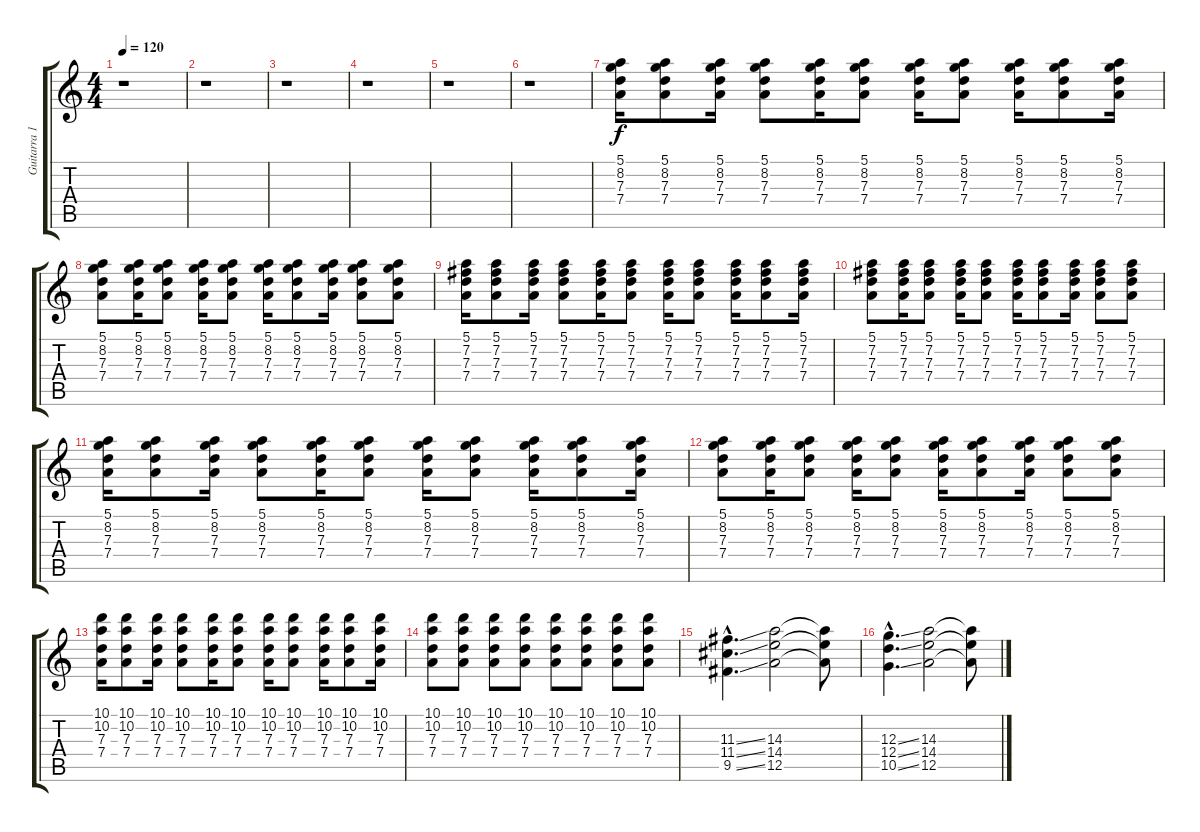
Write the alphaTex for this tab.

\track ("Guitarra 1" "Guitarra 1") {instrument distortionguitar}
\staff {score tabs}
\tuning (E4 B3 G3 D3 A2 E2) {hide}
\ts (4 4)
\tempo 120
\clef g2
\ks c
r.1{dy f} |
r.1 |
r.1 |
r.1 |
r.1 |
r.1 |
(5.1 8.2 7.3 7.4).16 (5.1 8.2 7.3 7.4).8 (5.1 8.2 7.3 7.4).16 (5.1 8.2 7.3 7.4).8 (5.1 8.2 7.3 7.4).16 (5.1 8.2 7.3 7.4).8 (5.1 8.2 7.3 7.4).16 (5.1 8.2 7.3 7.4).8 (5.1 8.2 7.3 7.4).16 (5.1 8.2 7.3 7.4).8 (5.1 8.2 7.3 7.4).16 |
(5.1 8.2 7.3 7.4).8 (5.1 8.2 7.3 7.4).16 (5.1 8.2 7.3 7.4).8 (5.1 8.2 7.3 7.4).16 (5.1 8.2 7.3 7.4).8 (5.1 8.2 7.3 7.4).16 (5.1 8.2 7.3 7.4).8 (5.1 8.2 7.3 7.4).16 (5.1 8.2 7.3 7.4).8 (5.1 8.2 7.3 7.4).8 |
(5.1 7.2 7.3 7.4).16 (5.1 7.2 7.3 7.4).8 (5.1 7.2 7.3 7.4).16 (5.1 7.2 7.3 7.4).8 (5.1 7.2 7.3 7.4).16 (5.1 7.2 7.3 7.4).8 (5.1 7.2 7.3 7.4).16 (5.1 7.2 7.3 7.4).8 (5.1 7.2 7.3 7.4).16 (5.1 7.2 7.3 7.4).8 (5.1 7.2 7.3 7.4).16 |
(5.1 7.2 7.3 7.4).8 (5.1 7.2 7.3 7.4).16 (5.1 7.2 7.3 7.4).8 (5.1 7.2 7.3 7.4).16 (5.1 7.2 7.3 7.4).8 (5.1 7.2 7.3 7.4).16 (5.1 7.2 7.3 7.4).8 (5.1 7.2 7.3 7.4).16 (5.1 7.2 7.3 7.4).8 (5.1 7.2 7.3 7.4).8 |
(5.1 8.2 7.3 7.4).16 (5.1 8.2 7.3 7.4).8 (5.1 8.2 7.3 7.4).16 (5.1 8.2 7.3 7.4).8 (5.1 8.2 7.3 7.4).16 (5.1 8.2 7.3 7.4).8 (5.1 8.2 7.3 7.4).16 (5.1 8.2 7.3 7.4).8 (5.1 8.2 7.3 7.4).16 (5.1 8.2 7.3 7.4).8 (5.1 8.2 7.3 7.4).16 |
(5.1 8.2 7.3 7.4).8 (5.1 8.2 7.3 7.4).16 (5.1 8.2 7.3 7.4).8 (5.1 8.2 7.3 7.4).16 (5.1 8.2 7.3 7.4).8 (5.1 8.2 7.3 7.4).16 (5.1 8.2 7.3 7.4).8 (5.1 8.2 7.3 7.4).16 (5.1 8.2 7.3 7.4).8 (5.1 8.2 7.3 7.4).8 |
(10.1 10.2 7.3 7.4).16 (10.1 10.2 7.3 7.4).8 (10.1 10.2 7.3 7.4).16 (10.1 10.2 7.3 7.4).8 (10.1 10.2 7.3 7.4).16 (10.1 10.2 7.3 7.4).8 (10.1 10.2 7.3 7.4).16 (10.1 10.2 7.3 7.4).8 (10.1 10.2 7.3 7.4).16 (10.1 10.2 7.3 7.4).8 (10.1 10.2 7.3 7.4).16 |
(10.1 10.2 7.3 7.4).8 (10.1 10.2 7.3 7.4).8 (10.1 10.2 7.3 7.4).8 (10.1 10.2 7.3 7.4).8 (10.1 10.2 7.3 7.4).8 (10.1 10.2 7.3 7.4).8 (10.1 10.2 7.3 7.4).8 (10.1 10.2 7.3 7.4).8 |
(11.3{ss hac} 11.4{ss hac} 9.5{ss hac}).4{d volume 10 instrument distortionguitar} (14.3 14.4 12.5).2 (14.3{t} 14.4{t} 12.5{t}).8 |
(12.3{ss hac} 12.4{ss hac} 10.5{ss hac}).4{d} (14.3 14.4 12.5).2 (14.3{t} 14.4{t} 12.5{t}).8
